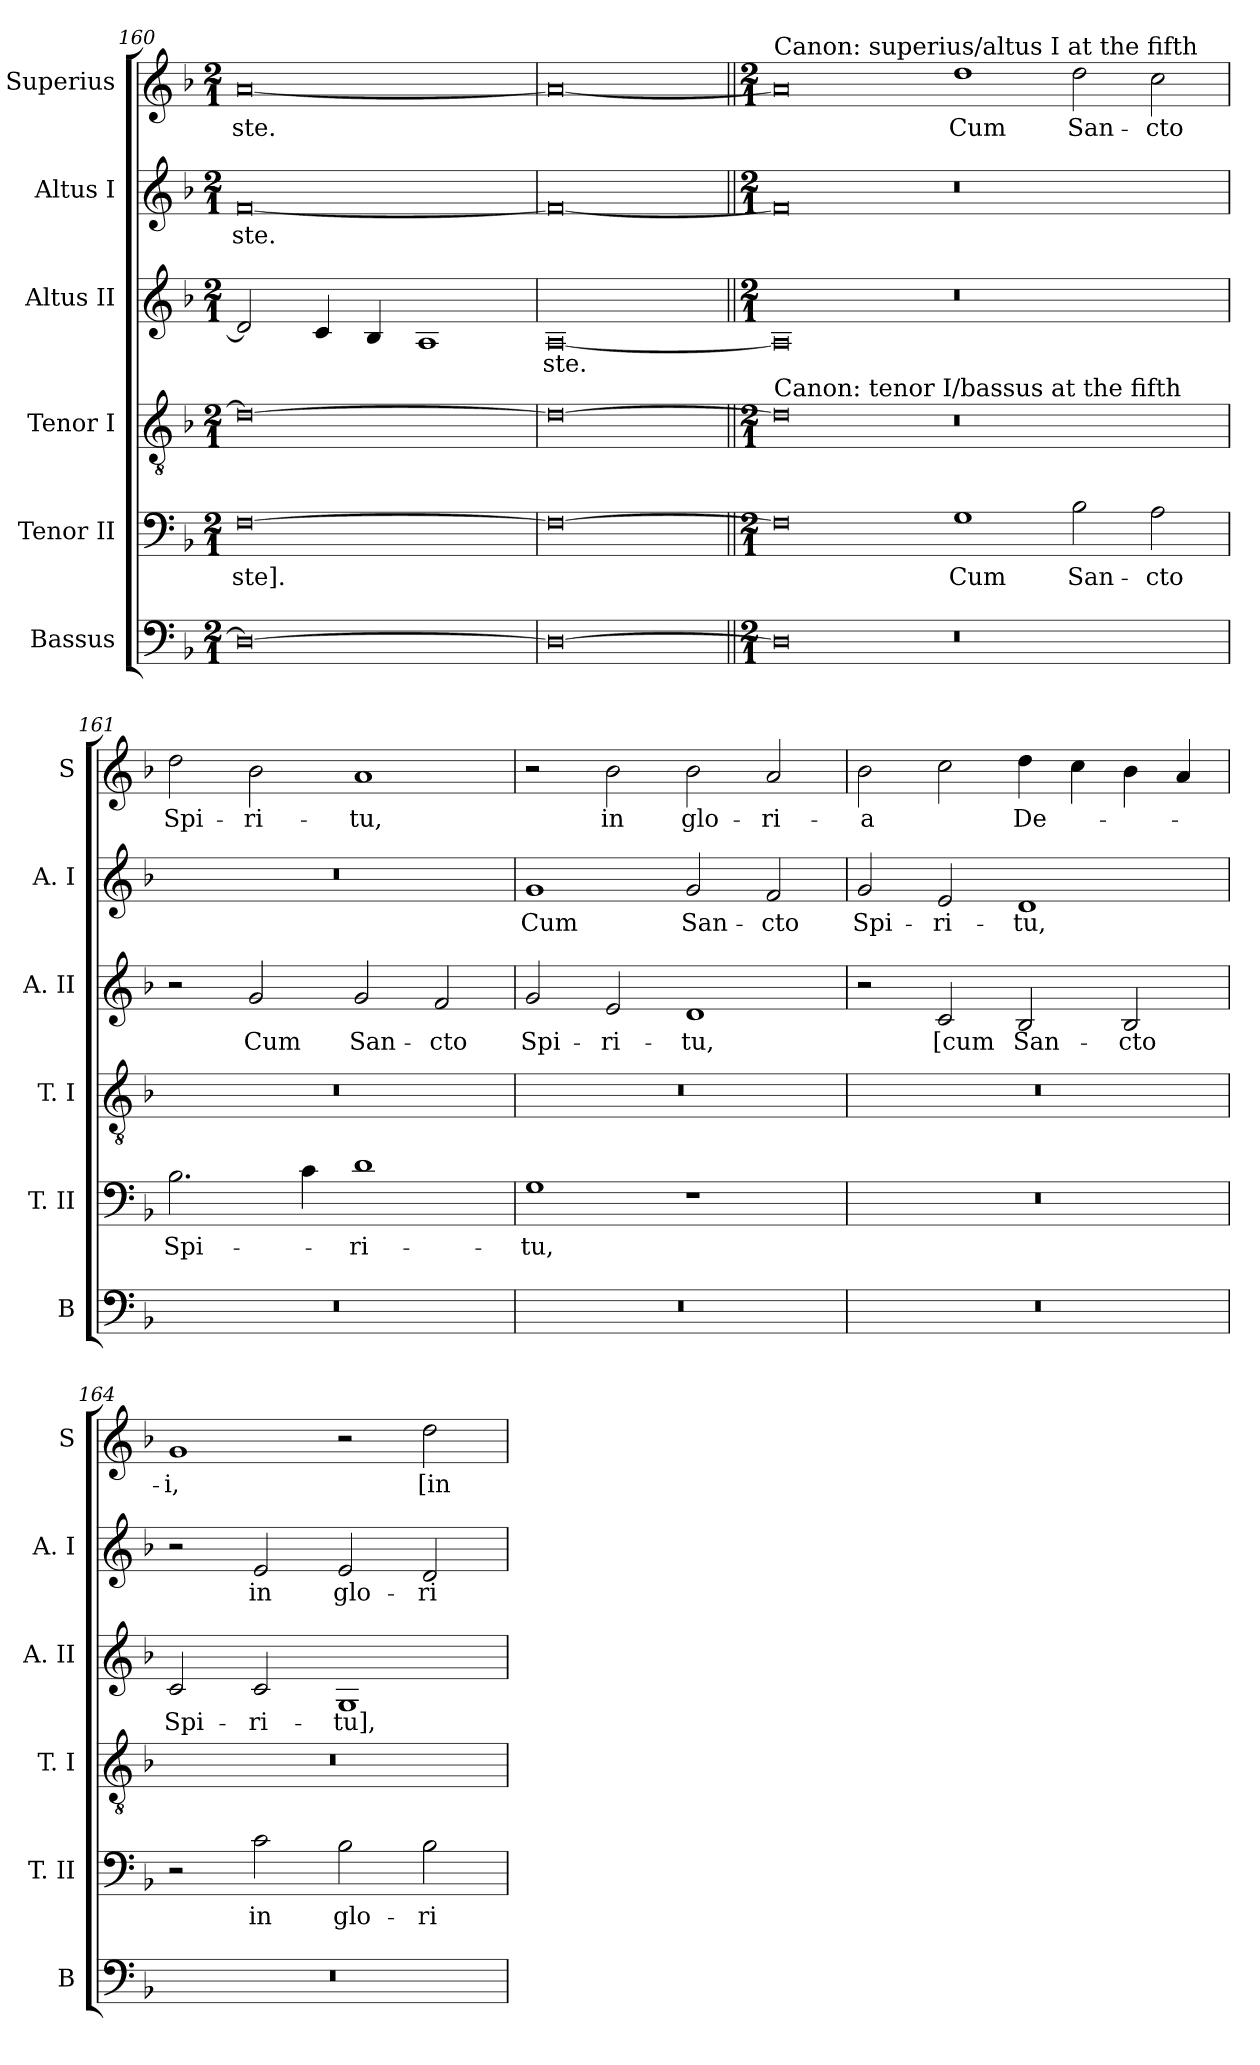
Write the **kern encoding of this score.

**kern	**kern	**text	**kern	**kern	**text	**kern	**text	**kern	**text
*part6	*part5	*part5	*part4	*part3	*part3	*part2	*part2	*part1	*part1
*staff6	*staff5	*staff5	*staff4	*staff3	*staff3	*staff2	*staff2	*staff1	*staff1
*I"Bassus	*I"Tenor II	*	*I"Tenor I	*I"Altus II	*	*I"Altus I	*	*I"Superius	*
*I'B	*I'T. II	*	*I'T. I	*I'A. II	*	*I'A. I	*	*I'S	*
*clefF4	*clefF4	*	*clefGv2	*clefG2	*	*clefG2	*	*clefG2	*
*k[b-]	*k[b-]	*	*k[b-]	*k[b-]	*	*k[b-]	*	*k[b-]	*
*F:	*F:	*	*F:	*F:	*	*F:	*	*F:	*
*M2/1	*M2/1	*	*M2/1	*M2/1	*	*M2/1	*	*M2/1	*
=160	=160	=160	=160	=160	=160	=160	=160	=160	=160
0D_	[0F	-ste].	0d_	2d]	.	[0f	-ste.	[0a	-ste.
.	.	.	.	4c	.	.	.	.	.
.	.	.	.	4B-	.	.	.	.	.
.	.	.	.	1A	.	.	.	.	.
=	=	=	=	=	=	=	=	=	=
0D_	0F_	.	0d_	[0A	-ste.	0f_	.	0a_	.
=||	=||	=||	=||	=||	=||	=||	=||	=||	=||
*M2/1	*M2/1	*	*M2/1	*M2/1	*	*M2/1	*	*M2/1	*
!	!	!	!	!	!	!	!	!LO:TX:a:t=Canon&colon; superius/altus I at the fifth	!
!	!	!	!LO:TX:a:t=Canon&colon; tenor I/bassus at the fifth	!	!	!	!	!	!
0D]	0F]	.	0d]	0A]	.	0f]	.	0a]	.
0r	1G	Cum	0r	0r	.	0r	.	1dd	Cum
.	2B-	San-	.	.	.	.	.	2dd	San-
.	2A	-cto	.	.	.	.	.	2cc	-cto
=161	=161	=161	=161	=161	=161	=161	=161	=161	=161
0r	2.B-	Spi-	0r	2r	.	0r	.	2dd	Spi-
.	.	.	.	2g	Cum	.	.	2b-	-ri-
.	4c	.	.	.	.	.	.	.	.
.	1d	-ri-	.	2g	San-	.	.	1a	-tu,
.	.	.	.	2f	-cto	.	.	.	.
=162	=162	=162	=162	=162	=162	=162	=162	=162	=162
0r	1G	-tu,	0r	2g	Spi-	1g	Cum	2r	.
.	.	.	.	2e	-ri-	.	.	2b-	in
.	1r	.	.	1d	-tu,	2g	San-	2b-	glo-
.	.	.	.	.	.	2f	-cto	2a	-ri-
=163	=163	=163	=163	=163	=163	=163	=163	=163	=163
0r	0r	.	0r	2r	.	2g	Spi-	2b-	-a
.	.	.	.	2c	[cum	2e	-ri-	2cc	.
.	.	.	.	2B-	San-	1d	-tu,	4dd	De-
.	.	.	.	.	.	.	.	4cc	.
.	.	.	.	2B-	-cto	.	.	4b-	.
.	.	.	.	.	.	.	.	4a	.
=164	=164	=164	=164	=164	=164	=164	=164	=164	=164
0r	2r	.	0r	2c	Spi-	2r	.	1g	-i,
.	2c	in	.	2c	-ri-	2e	in	.	.
.	2B-	glo-	.	1G	-tu],	2e	glo-	2r	.
.	2B-	-ri-	.	.	.	2d	-ri-	2dd	[in
=	=	=	=	=	=	=	=	=	=
*-	*-	*-	*-	*-	*-	*-	*-	*-	*-
